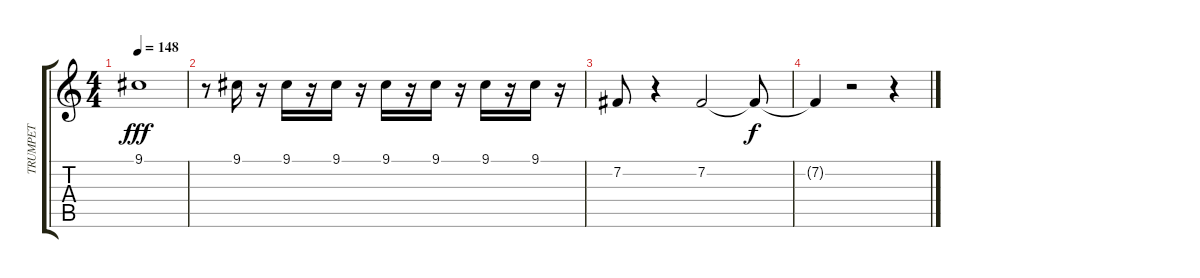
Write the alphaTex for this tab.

\track ("TRUMPET" "TRUMPET") {instrument trumpet}
\staff {score tabs}
\tuning (E4 B3 G3 D3 A2 E2) {hide}
\ts (4 4)
\tempo 148
\clef g2
\ks c
9.1.1{dy fff} |
r.8 9.1.16 r.16 9.1.16 r.16 9.1.16 r.16 9.1.16 r.16 9.1.16 r.16 9.1.16 r.16 9.1.16 r.16 |
7.2.8 r.4 7.2.2 7.2{t}.8{dy f} |
7.2{t}.4 r.2 r.4
